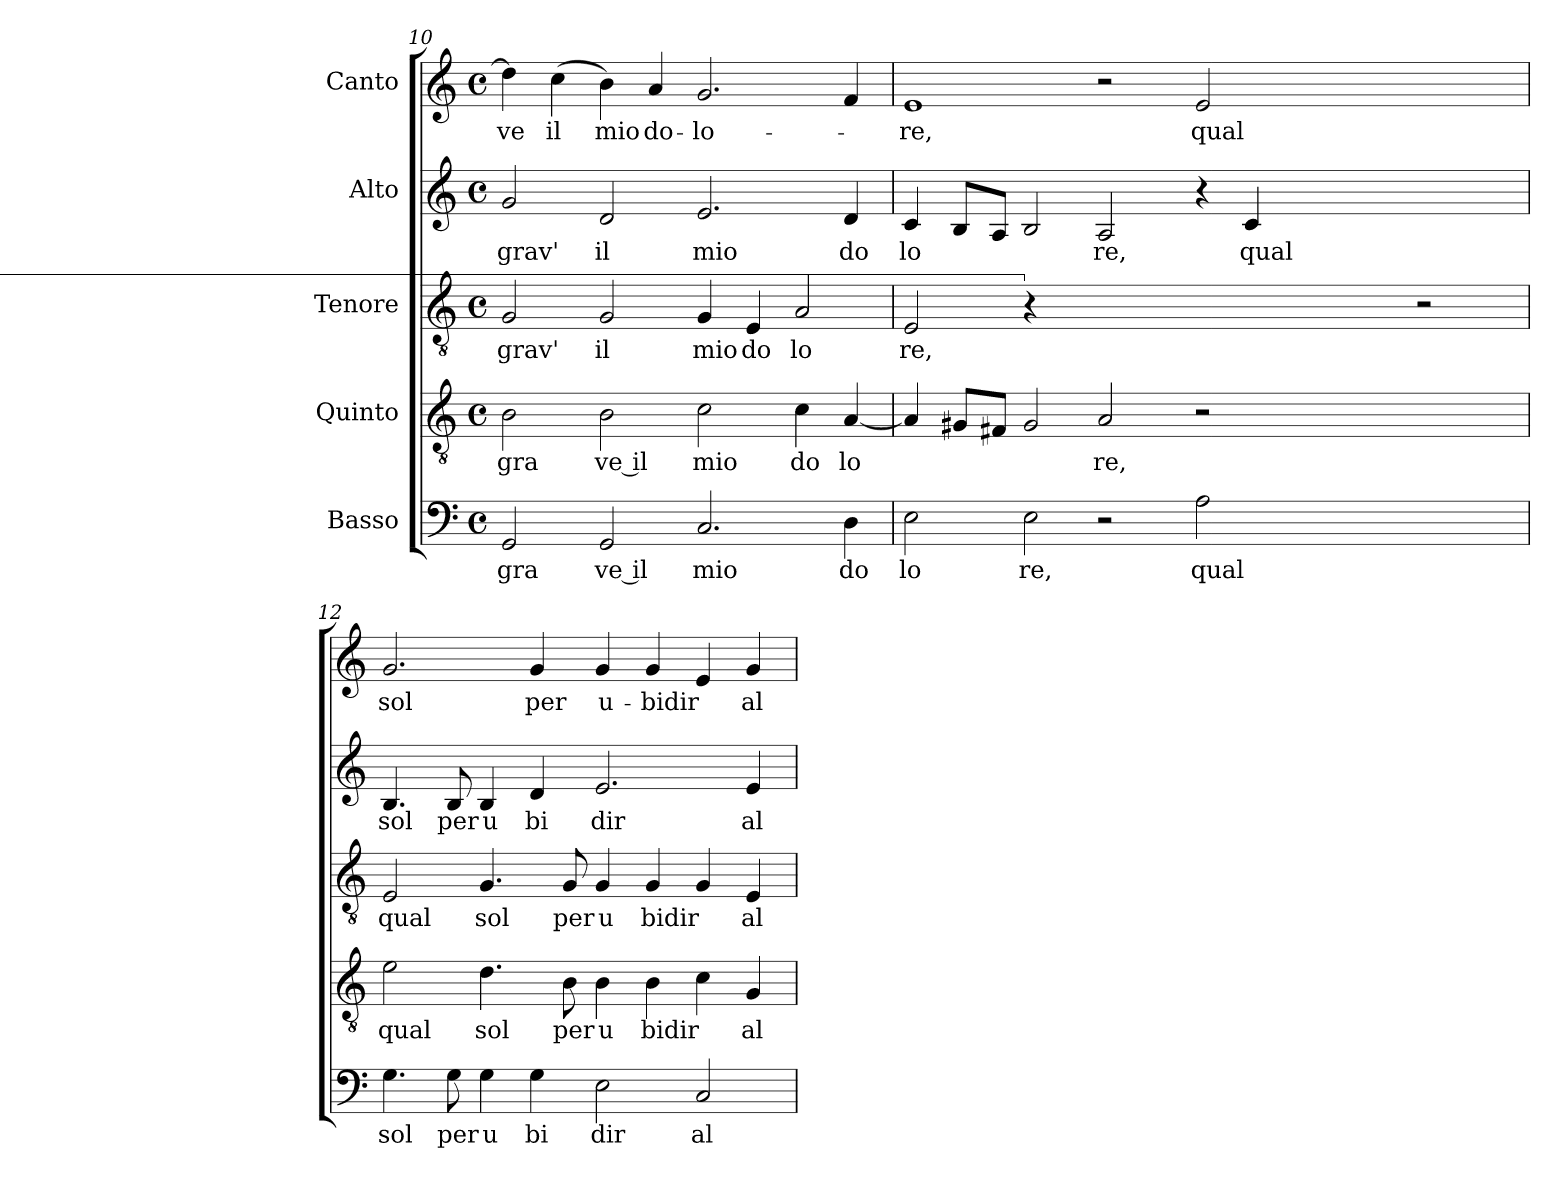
**kern	**text	**kern	**text	**kern	**text	**kern	**text	**kern	**text
*part5	*part5	*part4	*part4	*part3	*part3	*part2	*part2	*part1	*part1
*staff5	*staff5	*staff4	*staff4	*staff3	*staff3	*staff2	*staff2	*staff1	*staff1
*I"Basso	*	*I"Quinto	*	*I"Tenore	*	*I"Alto	*	*I"Canto	*
*clefF4	*	*clefGv2	*	*clefGv2	*	*clefG2	*	*clefG2	*
*M4/4	*	*M4/4	*	*M4/4	*	*M4/4	*	*M4/4	*
*met(c)	*	*met(c)	*	*met(c)	*	*met(c)	*	*met(c)	*
=10	=10	=10	=10	=10	=10	=10	=10	=10	=10
!	!LO:LY:b:cj	!	!LO:LY:b:cj	!	!LO:LY:b:cj	!	!LO:LY:b:cj	!	!LO:LY:b
2GG/	gra	2B\	gra	2G/	grav'	2g/	grav'	4dd\]	-ve
!	!	!	!	!	!	!	!	!	!LO:LY:b
.	.	.	.	.	.	.	.	(<4cc\	il
!	!LO:LY:b:rj	!	!LO:LY:b:rj	!	!LO:LY:b:cj	!	!LO:LY:b:cj	!	!LO:LY:b:cj
2GG/	ve il	2B\	ve il	2G/	il	2d/	il	4b\)	mio
!	!	!	!	!	!	!	!	!	!LO:LY:b:cj
.	.	.	.	.	.	.	.	4a/	do-
!	!LO:LY:b:cj	!	!LO:LY:b:cj	!	!LO:LY:b:cj	!	!LO:LY:b:cj	!	!LO:LY:b:cj
2.C/	mio	2c\	mio	4G/	mio	2.e/	mio	2.g/	-lo-
!	!	!	!	!	!LO:LY:b:cj	!	!	!	!
.	.	.	.	4E/	do	.	.	.	.
!	!	!	!LO:LY:b:cj	!	!LO:LY:b:cj	!	!	!	!
.	.	4c\	do	2A/	lo	.	.	.	.
!	!LO:LY:b:cj	!	!LO:LY:b:cj	!	!	!	!LO:LY:b:cj	!	!
4D\	do	[>4A/	lo	.	.	4d/	do	4f/	.
!!LO:LB:g=z
=11	=11	=11	=11	=11	=11	=11	=11	=11	=11
!	!LO:LY:b:cj	!	!	!	!LO:LY:b:cj	!	!LO:LY:b:cj	!	!LO:LY:b:cj
*	*	*^	*	*	*	*	*	*	*
2E\	lo	4A/]	4ryy	.	2E/	re,	4c/	lo	1e	-re,
.	.	8G#X/L	64ryy	.	.	.	8B/L	.	.	.
.	.	.	1ryy	.	.	.	.	.	.	.
.	.	8F#/J	.	.	.	.	8A/J	.	.	.
!	!LO:LY:b:cj	!	!	!	!LO:N:vis=1	!	!	!	!	!
2E\	re,	2G#/	.	.	4%9r	.	2B/	.	.	.
!	!	!	!	!LO:LY:b:cj	!	!	!	!LO:LY:b:cj	!	!
2r	.	2A/	.	re,	.	.	2A/	re,	2r	.
.	.	.	1ryy	.	.	.	.	.	.	.
!	!LO:LY:b:cj	!	!	!	!	!	!	!	!	!LO:LY:b:cj
2A\	qual	2r	.	.	.	.	4r	.	2e/	qual
!	!	!	!	!	!	!	!	!LO:LY:b:cj	!	!
.	.	.	.	.	.	.	4c/	qual	.	.
1ryy	.	1ryy	.	.	.	.	1ryy	.	1ryy	.
.	.	.	2ryy	.	.	.	.	.	.	.
.	.	.	.	.	2r	.	.	.	.	.
.	.	.	4ryy	.	.	.	.	.	.	.
4ryy	.	4ryy	.	.	.	.	4ryy	.	4ryy	.
.	.	.	8...ryy	.	.	.	.	.	.	.
=12	=12	=12	=12	=12	=12	=12	=12	=12	=12	=12
!	!LO:LY:b:cj	!	!	!LO:LY:b:cj	!	!LO:LY:b:cj	!	!LO:LY:b:cj	!	!LO:LY:b:cj
*	*	*v	*v	*	*	*	*	*	*	*
4.G\	sol	2e\	qual	2E/	qual	4.B/	sol	2.g/	sol
!	!LO:LY:b:cj	!	!	!	!	!	!LO:LY:b:cj	!	!
8G\	per	.	.	.	.	8B/	per	.	.
!	!LO:LY:b:cj	!	!LO:LY:b:cj	!	!LO:LY:b:cj	!	!LO:LY:b:cj	!	!
4G\	u	4.d\	sol	4.G/	sol	4B/	u	.	.
!	!LO:LY:b:cj	!	!	!	!	!	!LO:LY:b:cj	!	!LO:LY:b:cj
4G\	bi	.	.	.	.	4d/	bi	4g/	per
!	!	!	!LO:LY:b:cj	!	!LO:LY:b:cj	!	!	!	!
.	.	8B\	per	8G/	per	.	.	.	.
!	!LO:LY:b:cj	!	!LO:LY:b:cj	!	!LO:LY:b:cj	!	!LO:LY:b:cj	!	!LO:LY:b:cj
2E\	dir	4B\	u	4G/	u	2.e/	dir	4g/	u-
!	!	!	!LO:LY:b	!	!LO:LY:b	!	!	!	!LO:LY:b
.	.	4B\	bidir	4G/	bidir	.	.	4g/	-bidir
!	!LO:LY:b:cj	!	!	!	!	!	!	!	!
2C/	al	4c\	.	4G/	.	.	.	4e/	.
!	!	!	!LO:LY:b:cj	!	!LO:LY:b:cj	!	!LO:LY:b:cj	!	!LO:LY:b:cj
.	.	4G/	al	4E/	al	4e/	al	4g/	al
=	=	=	=	=	=	=	=	=	=
*-	*-	*-	*-	*-	*-	*-	*-	*-	*-
